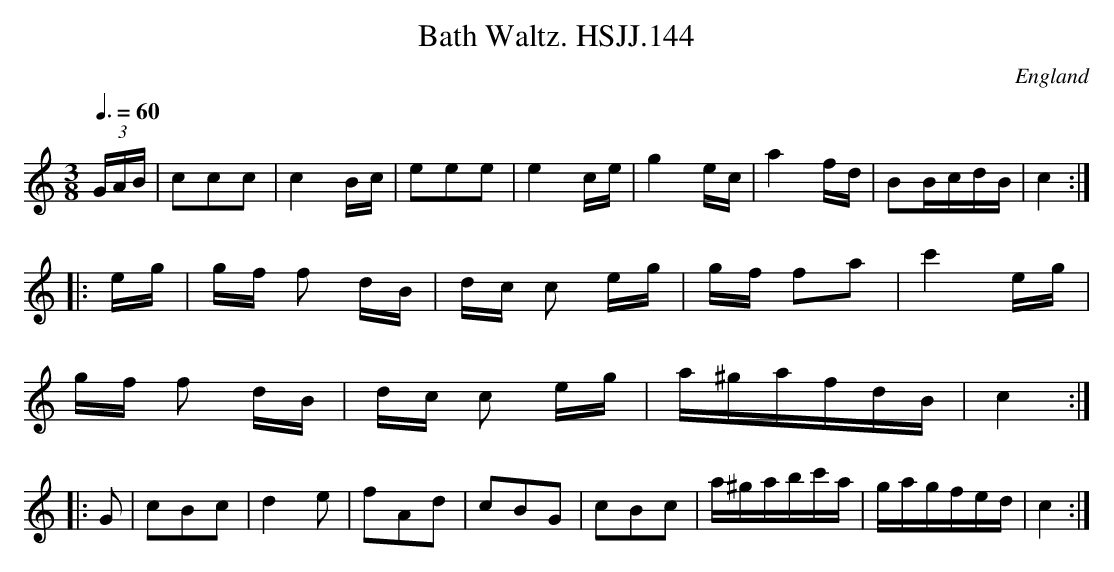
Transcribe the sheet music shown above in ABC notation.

X:1
T:Bath Waltz. HSJJ.144
M:3/8
L:1/16
Q:3/8=60
O:England
K:C major
(3GAB|c2c2c2|c4Bc|e2e2e2|e4ce|g4ec|a4fd|B2BcdB|c4:|!
|:eg|gf f2 dB|dc c2 eg|gf f2a2|c'4eg|!gf f2 dB|dc c2 eg|a^gafdB|c4:|!
|:G2|c2B2c2|d4e2|f2A2d2|c2B2G2|c2B2c2|a^gabc'a|gagfed|c4:|
